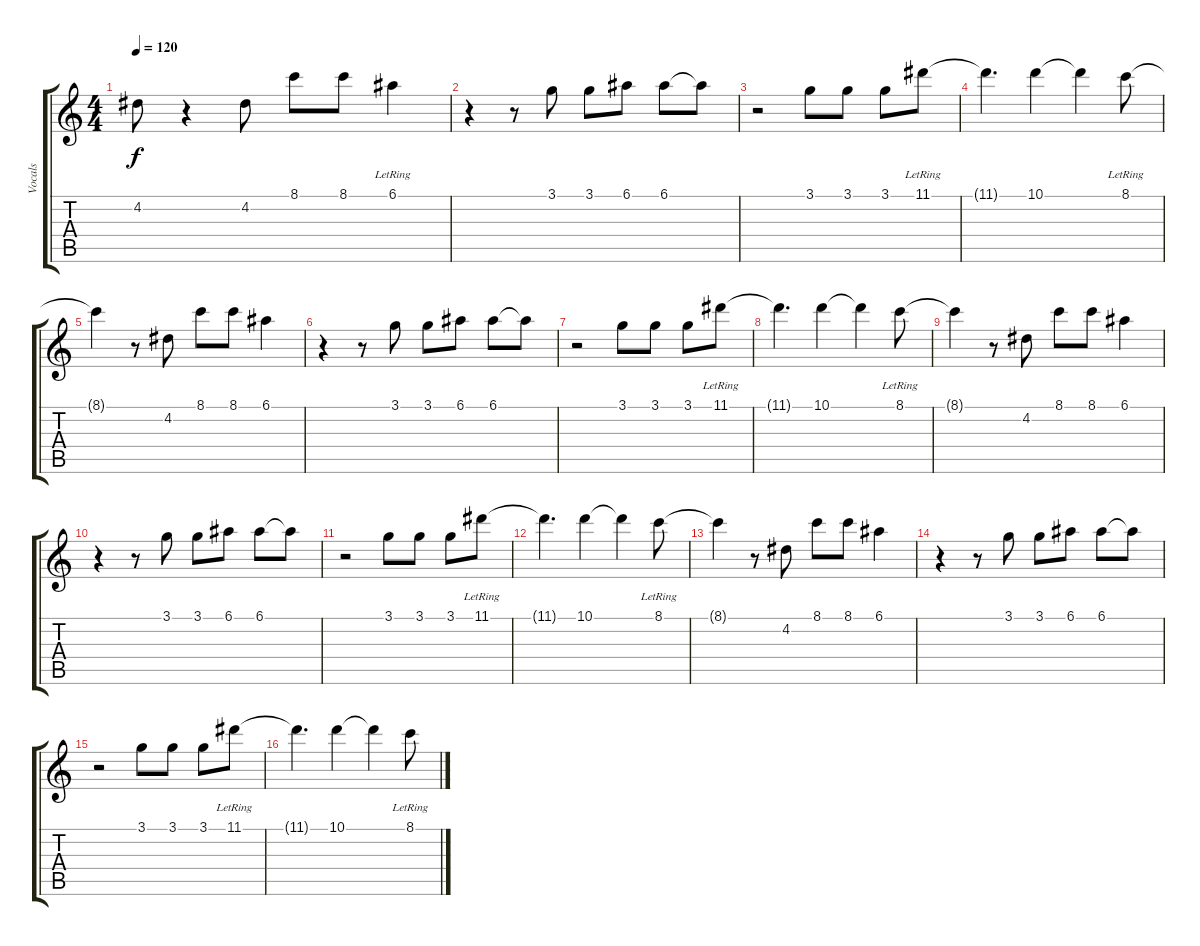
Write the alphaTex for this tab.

\track ("Vocals" "Vocals") {instrument distortionguitar}
\staff {score tabs}
\tuning (E4 B3 G3 D3 A2 E2) {hide}
\ts (4 4)
\tempo 120
\clef g2
\ks c
4.2{t}.8{dy f} r.4 4.2.8 8.1.8 8.1.8 6.1{lr}.4 |
r.4 r.8 3.1.8 3.1.8 6.1.8 6.1.8 6.1{t}.8 |
r.2 3.1.8 3.1.8 3.1.8 11.1{lr}.8 |
11.1{t}.4{d} 10.1.4 10.1{t}.4 8.1{lr}.8 |
8.1{t}.4 r.8 4.2.8 8.1.8 8.1.8 6.1.4 |
r.4 r.8 3.1.8 3.1.8 6.1.8 6.1.8 6.1{t}.8 |
r.2 3.1.8 3.1.8 3.1.8 11.1{lr}.8 |
11.1{t}.4{d} 10.1.4 10.1{t}.4 8.1{lr}.8 |
8.1{t}.4 r.8 4.2.8 8.1.8 8.1.8 6.1.4 |
r.4 r.8 3.1.8 3.1.8 6.1.8 6.1.8 6.1{t}.8 |
r.2 3.1.8 3.1.8 3.1.8 11.1{lr}.8 |
11.1{t}.4{d} 10.1.4 10.1{t}.4 8.1{lr}.8 |
8.1{t}.4 r.8 4.2.8 8.1.8 8.1.8 6.1.4 |
r.4 r.8 3.1.8 3.1.8 6.1.8 6.1.8 6.1{t}.8 |
r.2 3.1.8 3.1.8 3.1.8 11.1{lr}.8 |
11.1{t}.4{d} 10.1.4 10.1{t}.4 8.1{lr}.8
